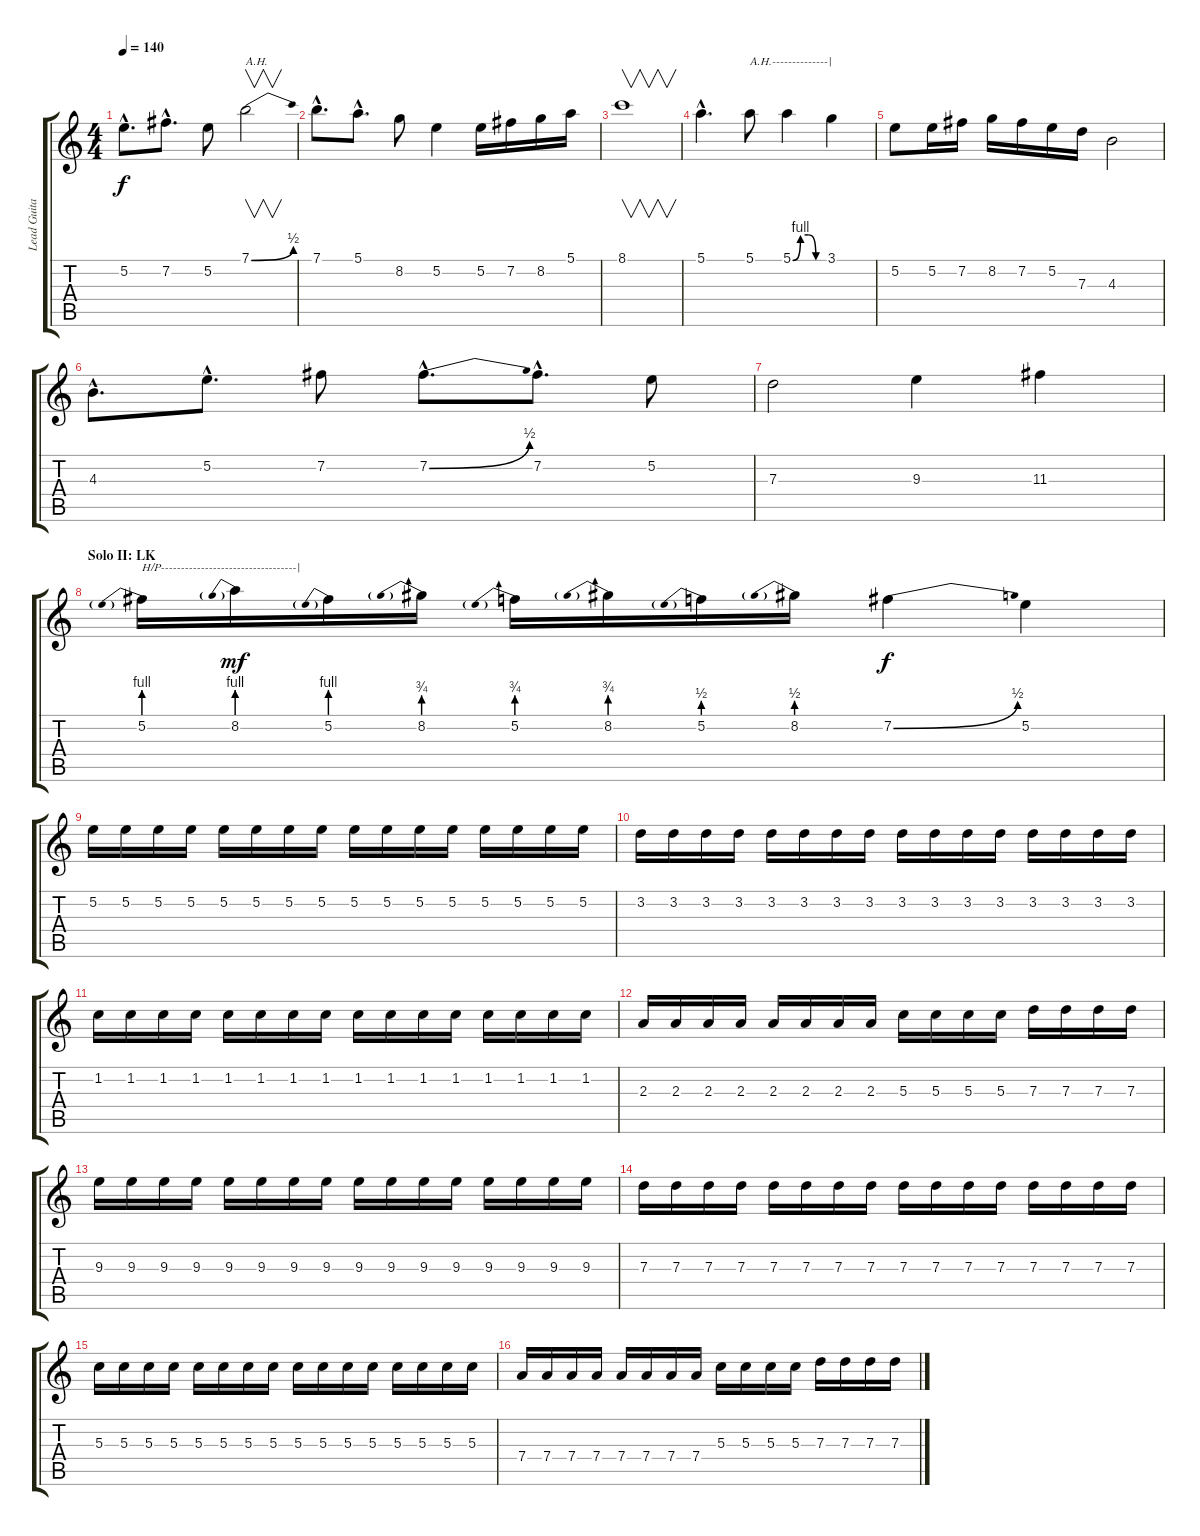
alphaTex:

\track ("Lead Guitar II" "Lead Guita") {instrument distortionguitar}
\staff {score tabs}
\tuning (E4 B3 G3 D3 A2 E2) {hide}
\ts (4 4)
\tempo 140
\clef g2
\ks c
5.2{hac}.8{d dy f} 7.2{hac}.8{d} 5.2.8 7.1{be (bend 0 0 60 2)}.2{v txt "A.H." instrument guitarharmonics} |
7.1{hac}.8{d instrument distortionguitar} 5.1{hac}.8{d} 8.2.8 5.2.4 5.2.16 7.2.16 8.2.16 5.1.16 |
8.1.1{v} |
5.1{hac}.4{d} 5.1.8{txt "A.H.--------------|" instrument guitarharmonics} 5.1{be (custom 0 0 15 4 30 4 45 0 60 0)}.4 3.1.4 |
5.2.8{instrument distortionguitar} 5.2.16 7.2.16 8.2.16 7.2.16 5.2.16 7.3.16 4.3.2 |
4.3{hac}.8{d} 5.2{hac}.8{d} 7.2.8 7.2{be (bend 0 0 60 2) hac}.8{d} 7.2{hac}.8{d} 5.2.8 |
7.3.2 9.3.4 11.3.4 |
\section ("" "Solo II: LK")
5.2{be (prebend 0 4 60 4)}.16{txt "H/P----------------------------------|"} 8.2{be (prebend 0 4 60 4)}.16{dy mf} 5.2{be (prebend 0 4 60 4)}.16 8.2{be (prebend 0 3 60 3)}.16 5.2{be (prebend 0 3 60 3)}.16 8.2{be (prebend 0 3 60 3)}.16 5.2{be (prebend 0 2 60 2)}.16 8.2{be (prebend 0 2 60 2)}.16 7.2{be (bend 0 0 60 2)}.4{dy f} 5.2.4 |
5.2.16 5.2.16 5.2.16 5.2.16 5.2.16 5.2.16 5.2.16 5.2.16 5.2.16 5.2.16 5.2.16 5.2.16 5.2.16 5.2.16 5.2.16 5.2.16 |
3.2.16 3.2.16 3.2.16 3.2.16 3.2.16 3.2.16 3.2.16 3.2.16 3.2.16 3.2.16 3.2.16 3.2.16 3.2.16 3.2.16 3.2.16 3.2.16 |
1.2.16 1.2.16 1.2.16 1.2.16 1.2.16 1.2.16 1.2.16 1.2.16 1.2.16 1.2.16 1.2.16 1.2.16 1.2.16 1.2.16 1.2.16 1.2.16 |
2.3.16 2.3.16 2.3.16 2.3.16 2.3.16 2.3.16 2.3.16 2.3.16 5.3.16 5.3.16 5.3.16 5.3.16 7.3.16 7.3.16 7.3.16 7.3.16 |
9.3.16 9.3.16 9.3.16 9.3.16 9.3.16 9.3.16 9.3.16 9.3.16 9.3.16 9.3.16 9.3.16 9.3.16 9.3.16 9.3.16 9.3.16 9.3.16 |
7.3.16 7.3.16 7.3.16 7.3.16 7.3.16 7.3.16 7.3.16 7.3.16 7.3.16 7.3.16 7.3.16 7.3.16 7.3.16 7.3.16 7.3.16 7.3.16 |
5.3.16 5.3.16 5.3.16 5.3.16 5.3.16 5.3.16 5.3.16 5.3.16 5.3.16 5.3.16 5.3.16 5.3.16 5.3.16 5.3.16 5.3.16 5.3.16 |
7.4.16 7.4.16 7.4.16 7.4.16 7.4.16 7.4.16 7.4.16 7.4.16 5.3.16 5.3.16 5.3.16 5.3.16 7.3.16 7.3.16 7.3.16 7.3.16
